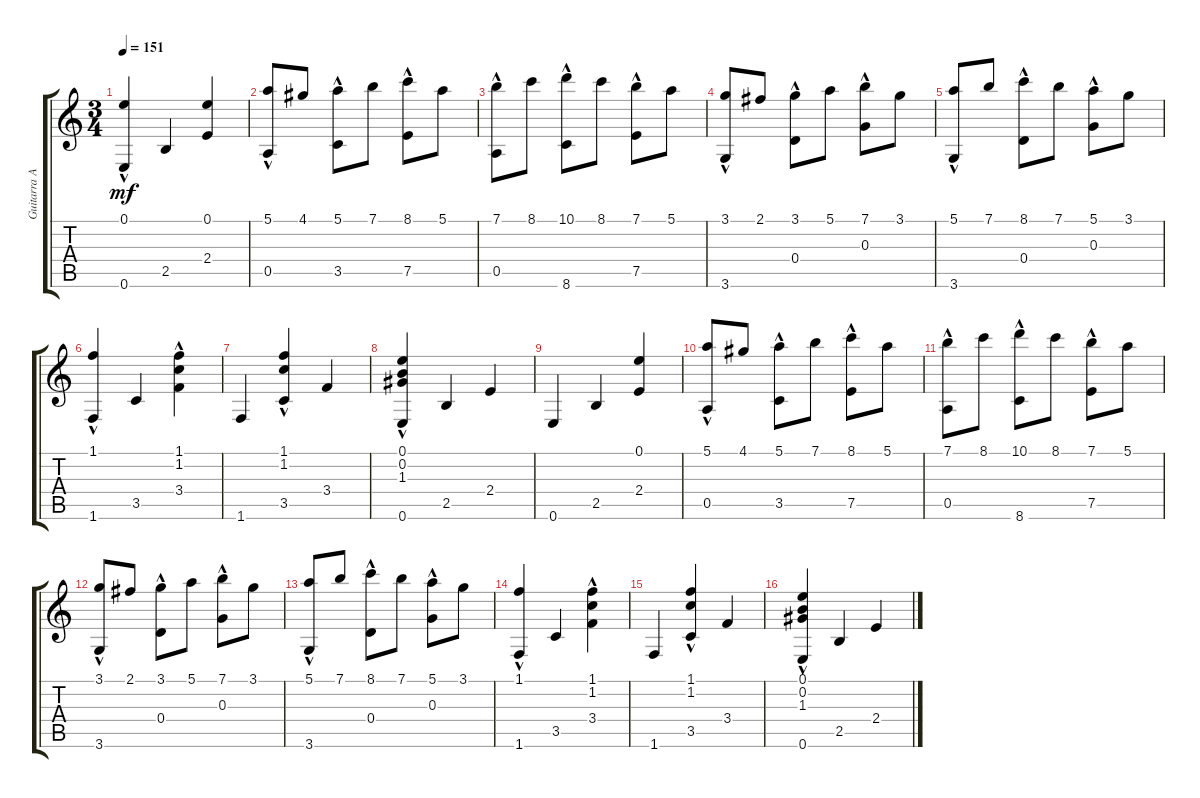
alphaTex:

\track ("Guitarra Acustica" "Guitarra A") {instrument acousticguitarsteel}
\staff {score tabs}
\tuning (E4 B3 G3 D3 A2 E2) {hide}
\ts (3 4)
\tempo 151
\clef g2
\ks c
(0.1{hac} 0.6{hac}).4{dy mf} 2.5.4 (0.1 2.4).4 |
(5.1{hac} 0.5{hac}).8 4.1.8 (5.1{hac} 3.5{hac}).8 7.1.8 (8.1{hac} 7.5{hac}).8 5.1.8 |
(7.1{hac} 0.5{hac}).8 8.1.8 (10.1{hac} 8.6{hac}).8 8.1.8 (7.1{hac} 7.5{hac}).8 5.1.8 |
(3.1{hac} 3.6{hac}).8 2.1.8 (3.1{hac} 0.4{hac}).8 5.1.8 (7.1{hac} 0.3{hac}).8 3.1.8 |
(5.1{hac} 3.6{hac}).8 7.1.8 (8.1{hac} 0.4{hac}).8 7.1.8 (5.1{hac} 0.3{hac}).8 3.1.8 |
(1.1{hac} 1.6{hac}).4 3.5.4 (1.1{hac} 1.2{hac} 3.4{hac}).4 |
1.6.4 (1.1{hac} 1.2{hac} 3.5{hac}).4 3.4.4 |
(0.1 0.2 1.3 0.6{hac}).4 2.5.4 2.4.4 |
0.6.4 2.5.4 (0.1 2.4).4 |
(5.1{hac} 0.5{hac}).8 4.1.8 (5.1{hac} 3.5{hac}).8 7.1.8 (8.1{hac} 7.5{hac}).8 5.1.8 |
(7.1{hac} 0.5{hac}).8 8.1.8 (10.1{hac} 8.6{hac}).8 8.1.8 (7.1{hac} 7.5{hac}).8 5.1.8 |
(3.1{hac} 3.6{hac}).8 2.1.8 (3.1{hac} 0.4{hac}).8 5.1.8 (7.1{hac} 0.3{hac}).8 3.1.8 |
(5.1{hac} 3.6{hac}).8 7.1.8 (8.1{hac} 0.4{hac}).8 7.1.8 (5.1{hac} 0.3{hac}).8 3.1.8 |
(1.1{hac} 1.6{hac}).4 3.5.4 (1.1{hac} 1.2{hac} 3.4{hac}).4 |
1.6.4 (1.1{hac} 1.2{hac} 3.5{hac}).4 3.4.4 |
(0.1 0.2 1.3 0.6{hac}).4 2.5.4 2.4.4
